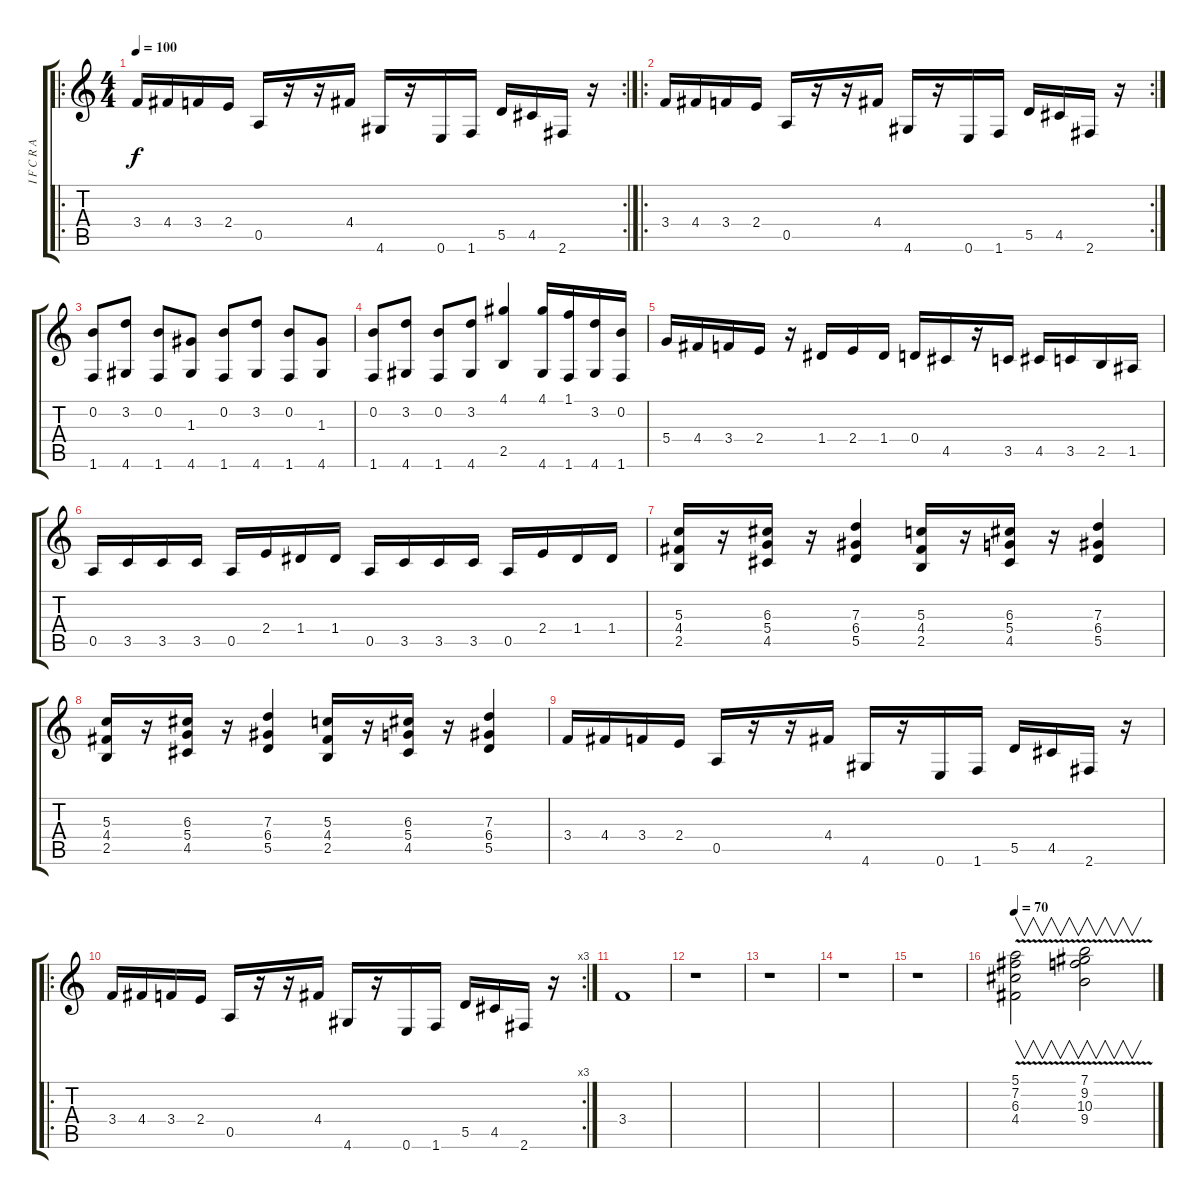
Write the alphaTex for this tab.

\track ("I F C R A Z Y R E M I X I S F O R Y O U" "I F C R A ") {instrument distortionguitar}
\staff {score tabs}
\tuning (E4 B3 G3 D3 A2 E2) {hide}
\ro
\rc 2
\ts (4 4)
\tempo 100
\clef g2
\ks c
3.4.16{dy f} 4.4.16 3.4.16 2.4.16 0.5.16 r.16 r.16 4.4.16 4.6.16 r.16 0.6.16 1.6.16 5.5.16 4.5.16 2.6.16 r.16 |
\ro
\rc 2
3.4.16 4.4.16 3.4.16 2.4.16 0.5.16 r.16 r.16 4.4.16 4.6.16 r.16 0.6.16 1.6.16 5.5.16 4.5.16 2.6.16 r.16 |
(0.2 1.6).8 (3.2 4.6).8 (0.2 1.6).8 (1.3 4.6).8 (0.2 1.6).8 (3.2 4.6).8 (0.2 1.6).8 (1.3 4.6).8 |
(0.2 1.6).8 (3.2 4.6).8 (0.2 1.6).8 (3.2 4.6).8 (4.1 2.5).4 (4.1 4.6).16 (1.1 1.6).16 (3.2 4.6).16 (0.2 1.6).16 |
5.4.16 4.4.16 3.4.16 2.4.16 r.16 1.4.16 2.4.16 1.4.16 0.4.16 4.5.16 r.16 3.5.16 4.5.16 3.5.16 2.5.16 1.5.16 |
0.5.16 3.5.16 3.5.16 3.5.16 0.5.16 2.4.16 1.4.16 1.4.16 0.5.16 3.5.16 3.5.16 3.5.16 0.5.16 2.4.16 1.4.16 1.4.16 |
(5.3 4.4 2.5).16 r.16 (6.3 5.4 4.5).16 r.16 (7.3 6.4 5.5).4 (5.3 4.4 2.5).16 r.16 (6.3 5.4 4.5).16 r.16 (7.3 6.4 5.5).4 |
(5.3 4.4 2.5).16 r.16 (6.3 5.4 4.5).16 r.16 (7.3 6.4 5.5).4 (5.3 4.4 2.5).16 r.16 (6.3 5.4 4.5).16 r.16 (7.3 6.4 5.5).4 |
3.4.16 4.4.16 3.4.16 2.4.16 0.5.16 r.16 r.16 4.4.16 4.6.16 r.16 0.6.16 1.6.16 5.5.16 4.5.16 2.6.16 r.16 |
\ro
\rc 3
3.4.16 4.4.16 3.4.16 2.4.16 0.5.16 r.16 r.16 4.4.16 4.6.16 r.16 0.6.16 1.6.16 5.5.16 4.5.16 2.6.16 r.16 |
3.4.1 |
r.1 |
r.1 |
r.1 |
r.1 |
\tempo 70
(5.1{v} 7.2{v} 6.3{v} 4.4{v}).2{v instrument tremolostrings} (7.1{v} 9.2{v} 10.3{v} 9.4{v}).2{v}
